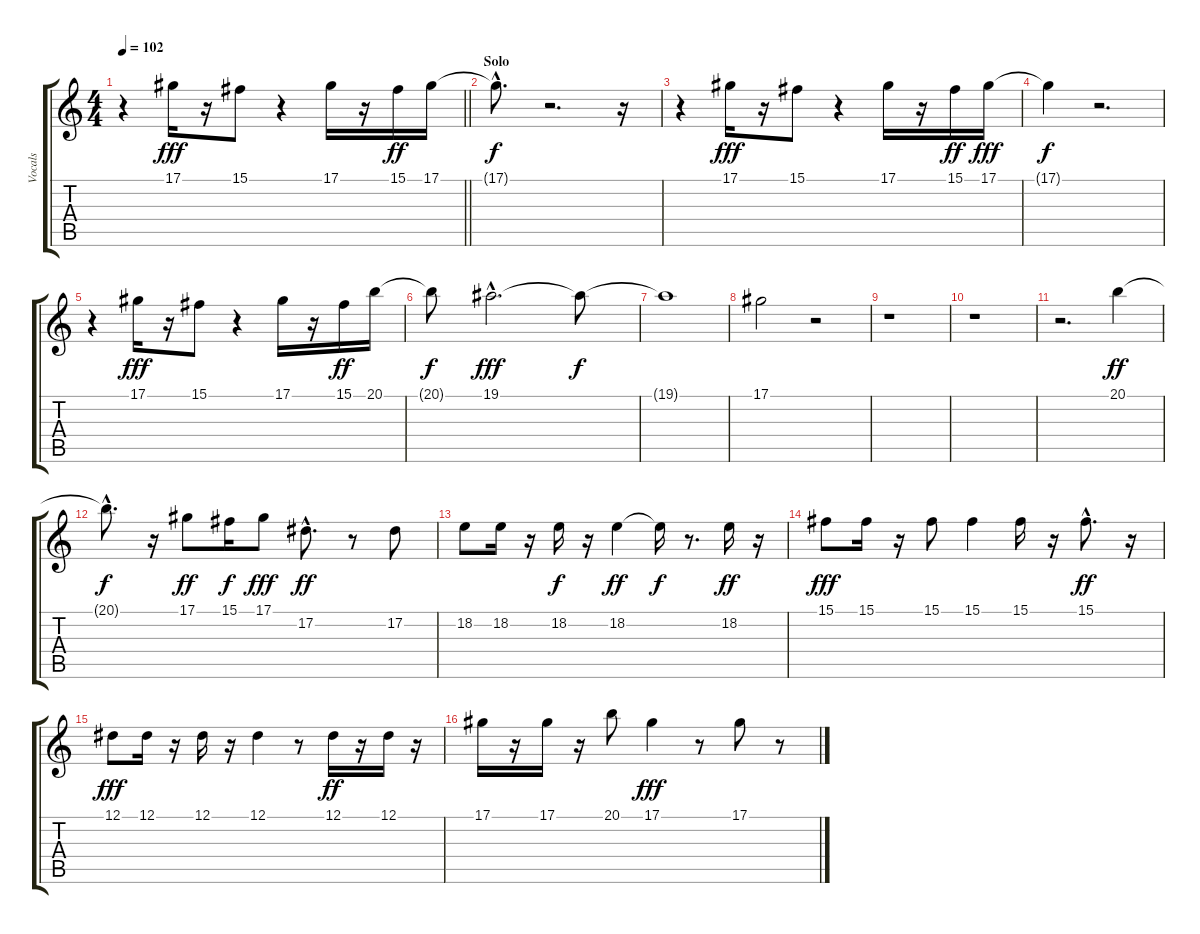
\track ("Vocals" "Vocals") {instrument flute}
\staff {score tabs}
\tuning (Eb4 Bb3 Gb3 Db3 Ab2 Eb2) {hide}
\ts (4 4)
\tempo 102
\clef g2
\barLineRight lightlight
\ks c
r.4{dy fff} 17.1.16 r.16 15.1.8 r.4 17.1.16 r.16 15.1.16{dy ff} 17.1.16 |
\section ("" "Solo")
17.1{hac t}.8{d dy f} r.2{d} r.16 |
r.4 17.1.16{dy fff} r.16 15.1.8 r.4 17.1.16 r.16 15.1.16{dy ff} 17.1.16{dy fff} |
17.1{t}.4{dy f} r.2{d} |
r.4 17.1.16{dy fff} r.16 15.1.8 r.4 17.1.16 r.16 15.1.16{dy ff} 20.1.16 |
20.1{t}.8{dy f} 19.1{hac}.2{d dy fff} 19.1{t}.8{dy f} |
19.1{t}.1 |
17.1.2 r.2 |
r.1 |
r.1 |
r.2{d} 20.1.4{dy ff} |
20.1{hac t}.8{d dy f} r.16 17.1.8{dy ff} 15.1.16{dy f} 17.1.8{dy fff} 17.2{hac}.8{d dy ff} r.8 17.2.8 |
18.2.8 18.2.16 r.16 18.2.16{dy f} r.16 18.2.4{dy ff} 18.2{t}.16{dy f} r.8{d} 18.2.16{dy ff} r.16 |
15.1.8{dy fff} 15.1.16 r.16 15.1.8 15.1.4 15.1.16 r.16 15.1{hac}.8{d dy ff} r.16 |
12.1.8{dy fff} 12.1.16 r.16 12.1.16 r.16 12.1.4 r.8 12.1.16{dy ff} r.16 12.1.16 r.16 |
17.1.16 r.16 17.1.16 r.16 20.1.8 17.1.4{dy fff} r.8 17.1.8 r.8
